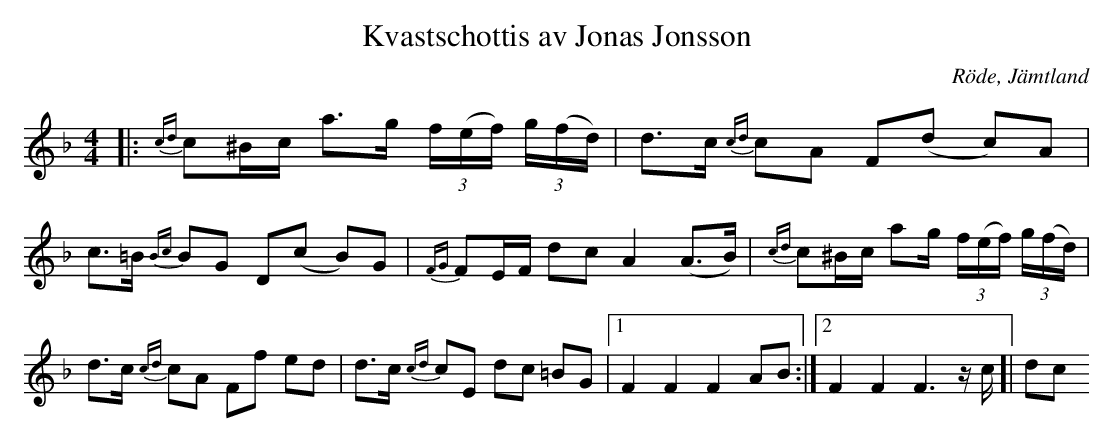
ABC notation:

X:1
T:Kvastschottis av Jonas Jonsson
O:Röde, Jämtland
M:4/4
L:1/16
K:F
|: {cd}c2^Bc a2>g2 (3f(ef) (3g(fd) | d2>c2 {cd}c2A2 F2(d2- c2)A2 | c2>=B2 {Bc}B2G2 D2(c2- B2)G2 | {FG}F2EF d2c2 A4 (A2>B2) | {cd}c2^Bc a2g (3f(ef) (3g(fd) | d2>c2 {cd}c2A2 F2f2 e2d2 | d2>c2 {cd}c2E2 d2c2 =B2G2 |1 F4 F4 F4 A2B2 :|2 F4 F4 F4> z2c ]| d2c2
